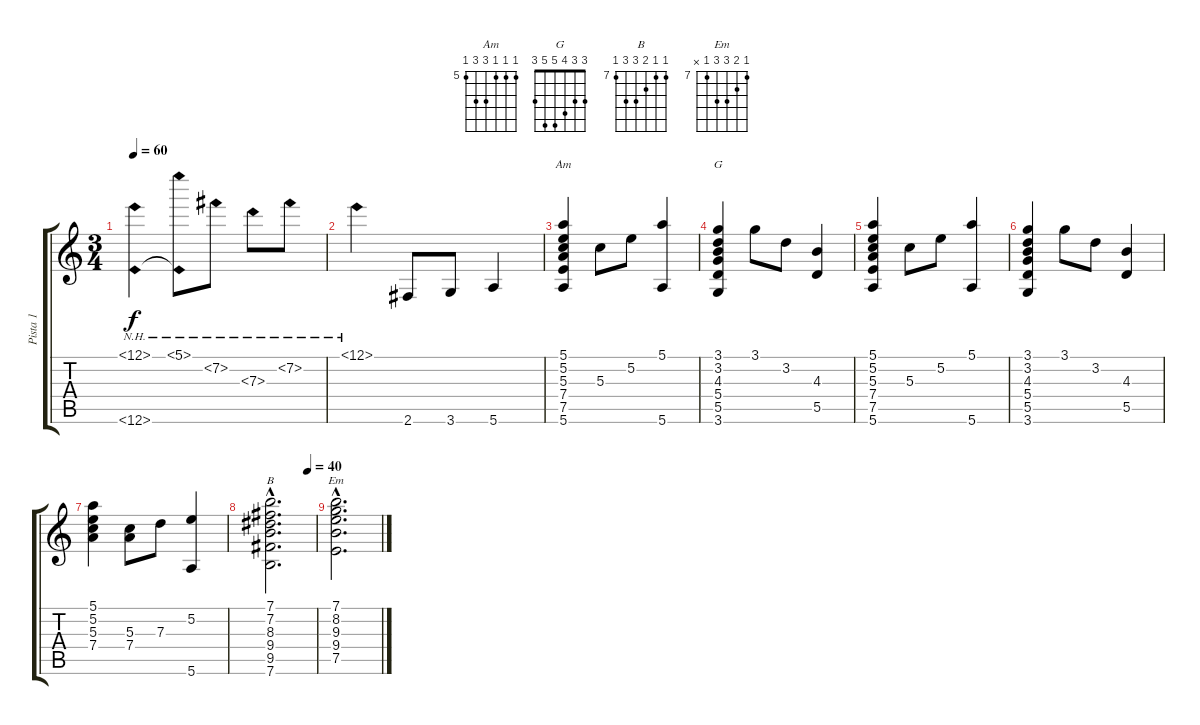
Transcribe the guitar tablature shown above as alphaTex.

\track ("Pista 1" "Pista 1") {instrument acousticguitarsteel}
\staff {score tabs}
\tuning (E4 B3 G3 D3 A2 E2) {hide}
\chord ("Am" 5 5 5 7 7 5) {firstfret 5}
\chord ("G" 3 3 4 5 5 3)
\chord ("B" 7 7 8 9 9 7) {firstfret 7}
\chord ("Em" 7 8 9 9 7 x) {firstfret 7}
\ts (3 4)
\tempo 60
\clef g2
\ks c
(0.1{nh} 0.6{nh}).4{dy f} (5.1{nh} 0.6{nh t}).8 7.2{nh}.8 7.3{nh}.8 7.2{nh}.8 |
12.1{nh}.4 2.6.8 3.6.8 5.6.4 |
(5.1 5.2 5.3 7.4 7.5 5.6).4{ch "Am"} 5.3.8 5.2.8 (5.1 5.6).4 |
(3.1 3.2 4.3 5.4 5.5 3.6).4{ch "G"} 3.1.8 3.2.8 (4.3 5.5).4 |
(5.1 5.2 5.3 7.4 7.5 5.6).4 5.3.8 5.2.8 (5.1 5.6).4 |
(3.1 3.2 4.3 5.4 5.5 3.6).4 3.1.8 3.2.8 (4.3 5.5).4 |
(5.1 5.2 5.3 7.4).4 (5.3 7.4).8 7.3.8 (5.2 5.6).4 |
\tempo (40 0.8333333333333334)
(7.1{hac} 7.2{hac} 8.3{hac} 9.4{hac} 9.5{hac} 7.6{hac}).2{d ch "B"} |
(7.1{hac} 8.2{hac} 9.3{hac} 9.4{hac} 7.5{hac}).2{d ch "Em"}
